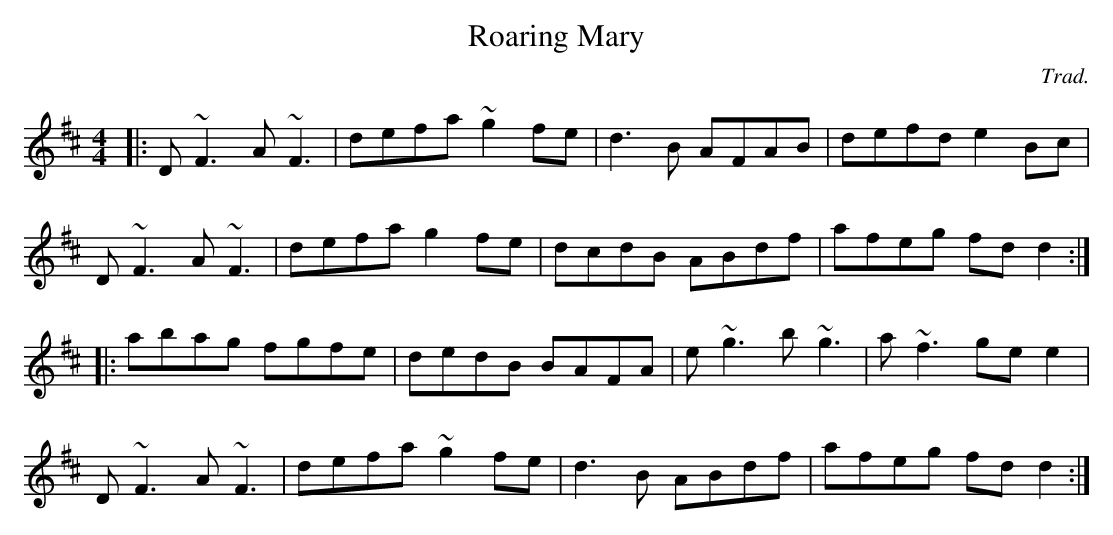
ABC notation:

X:1
T:Roaring Mary
C:Trad.
M:4/4
K:D
|:D~F3 A~F3|defa ~g2fe|d3B AFAB|defd e2Bc|
D~F3 A~F3|defa g2fe|dcdB ABdf|afeg fd d2:|
|:abag fgfe|dedB BAFA|e~g3 b~g3|a~f3 gee2|
D~F3 A~F3|defa ~g2fe|d3B ABdf|afeg fd d2:|
